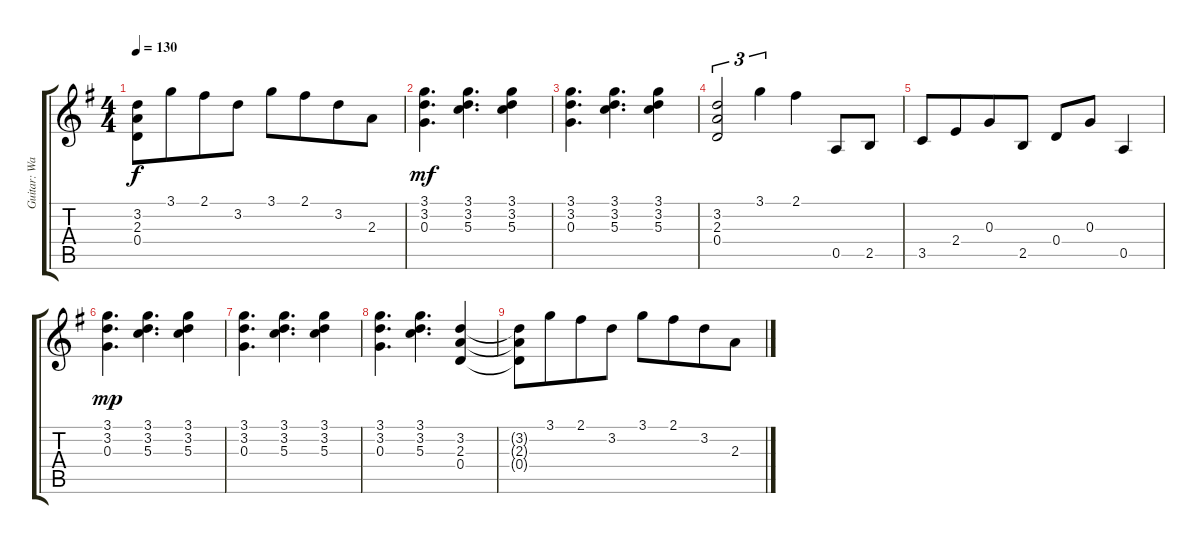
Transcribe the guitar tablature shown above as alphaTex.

\track ("Guitar: Warren" "Guitar: Wa") {instrument distortionguitar}
\staff {score tabs}
\tuning (E4 B3 G3 D3 A2 E2) {hide}
\ts (4 4)
\tempo 130
\clef g2
\ks g
(3.2{t} 2.3{t} 0.4{t}).8{dy f} 3.1.8{beam merge} 2.1.8 3.2.8 3.1.8 2.1.8{beam merge} 3.2.8 2.3.8 |
(3.1 3.2 0.3).4{d dy mf} (3.1 3.2 5.3).4{d} (3.1 3.2 5.3).4 |
(3.1 3.2 0.3).4{d} (3.1 3.2 5.3).4{d} (3.1 3.2 5.3).4 |
(3.2 2.3 0.4).2{tu (3 2)} 3.1.4{tu (3 2)} 2.1.4 0.5.8 2.5.8 |
3.5.8 2.4.8{beam merge} 0.3.8 2.5.8 0.4.8 0.3.8 0.5.4 |
(3.1 3.2 0.3).4{d dy mp} (3.1 3.2 5.3).4{d} (3.1 3.2 5.3).4 |
(3.1 3.2 0.3).4{d} (3.1 3.2 5.3).4{d} (3.1 3.2 5.3).4 |
(3.1 3.2 0.3).4{d} (3.1 3.2 5.3).4{d} (3.2 2.3 0.4).4 |
(3.2{t} 2.3{t} 0.4{t}).8 3.1.8{beam merge} 2.1.8 3.2.8 3.1.8 2.1.8{beam merge} 3.2.8 2.3.8
